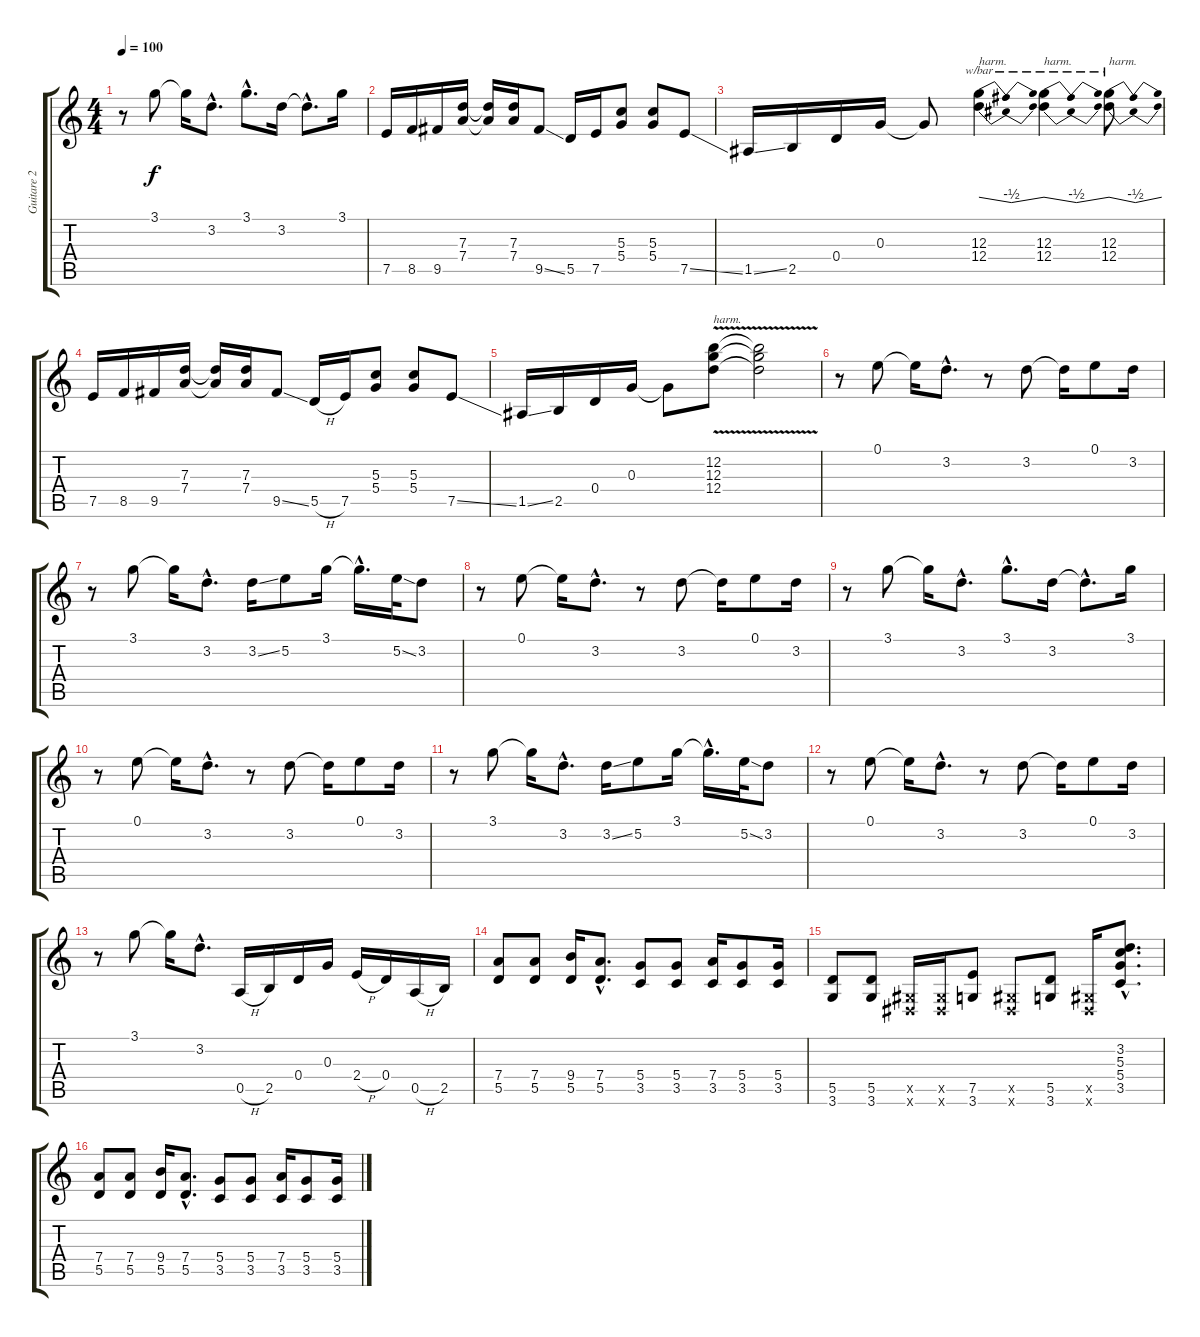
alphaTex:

\track ("Guitare 2" "Guitare 2") {instrument overdrivenguitar}
\staff {score tabs}
\tuning (E4 B3 G3 D3 A2 E2) {hide}
\ts (4 4)
\tempo 100
\clef g2
\ks c
r.8{dy f} 3.1.8 3.1{t}.16 3.2{hac}.8{d} 3.1{hac}.8{d} 3.2.16 3.2{hac t}.8{d} 3.1.16 |
7.5.16 8.5.16 9.5.16 (7.3 7.4).16 (7.3{t} 7.4{t}).16 (7.3 7.4).16 9.5{ss}.8 5.5.16 7.5.16 (5.3 5.4).8 (5.3 5.4).8 7.5{ss}.8 |
1.5{ss}.16 2.5.16 0.4.16 0.3.16 0.3{t}.8 (12.3 12.4).4{tbe (dip default 0 0 30 -2 60 0) txt "harm."} (12.3 12.4).4{tbe (dip default 0 0 30 -2 60 0) txt "harm."} (12.3 12.4).8{tbe (dip default 0 0 30 -2 60 0) txt "harm."} |
7.5.16 8.5.16 9.5.16 (7.3 7.4).16 (7.3{t} 7.4{t}).16 (7.3 7.4).16 9.5{ss}.8 5.5{h}.16 7.5.16 (5.3 5.4).8 (5.3 5.4).8 7.5{ss}.8 |
1.5{ss}.16 2.5.16 0.4.16 0.3.16 0.3{t}.8 (12.2{v} 12.3{v} 12.4{v}).8{txt "harm."} (12.2{t} 12.3{t} 12.4{t}).2 |
r.8 0.1.8 0.1{t}.16 3.2{hac}.8{d} r.8 3.2.8 3.2{t}.16 0.1.8 3.2.16 |
r.8 3.1.8 3.1{t}.16 3.2{hac}.8{d} 3.2{ss}.16 5.2.8 3.1.16 3.1{hac t}.16{d} 5.2{ss}.32 3.2.8 |
r.8 0.1.8 0.1{t}.16 3.2{hac}.8{d} r.8 3.2.8 3.2{t}.16 0.1.8 3.2.16 |
r.8 3.1.8 3.1{t}.16 3.2{hac}.8{d} 3.1{hac}.8{d} 3.2.16 3.2{hac t}.8{d} 3.1.16 |
r.8 0.1.8 0.1{t}.16 3.2{hac}.8{d} r.8 3.2.8 3.2{t}.16 0.1.8 3.2.16 |
r.8 3.1.8 3.1{t}.16 3.2{hac}.8{d} 3.2{ss}.16 5.2.8 3.1.16 3.1{hac t}.16{d} 5.2{ss}.32 3.2.8 |
r.8 0.1.8 0.1{t}.16 3.2{hac}.8{d} r.8 3.2.8 3.2{t}.16 0.1.8 3.2.16 |
r.8 3.1.8 3.1{t}.16 3.2{hac}.8{d} 0.5{h}.16 2.5.16 0.4.16 0.3.16 2.4{h}.16 0.4.16 0.5{h}.16 2.5.16 |
(7.4 5.5).8 (7.4 5.5).8 (9.4 5.5).16 (7.4{hac} 5.5{hac}).8{d} (5.4 3.5).8 (5.4 3.5).8 (7.4 3.5).16 (5.4 3.5).8 (5.4 3.5).16 |
(5.5 3.6).8 (5.5 3.6).8 (-1.5{x} -1.6{x}).16 (-1.5{x} -1.6{x}).16 (7.5 3.6).8 (-1.5{x} -1.6{x}).8 (5.5 3.6).8 (-1.5{x} -1.6{x}).16 (3.2{hac} 5.3{hac} 5.4{hac} 3.5{hac}).8{d} |
(7.4 5.5).8 (7.4 5.5).8 (9.4 5.5).16 (7.4{hac} 5.5{hac}).8{d} (5.4 3.5).8 (5.4 3.5).8 (7.4 3.5).16 (5.4 3.5).8 (5.4 3.5).16
